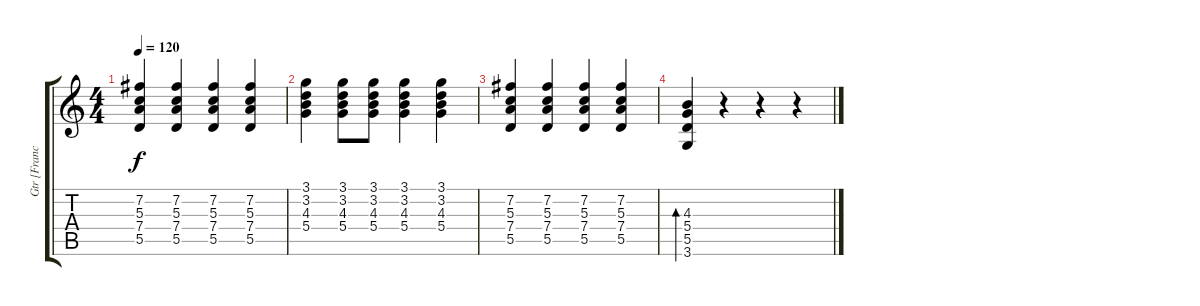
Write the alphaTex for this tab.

\track ("Gtr [Francisco Durán]" "Gtr [Franc") {instrument acousticguitarsteel}
\staff {score tabs}
\tuning (E4 B3 G3 D3 A2 E2) {hide}
\ts (4 4)
\tempo 120
\clef g2
\ks c
(7.2 5.3 7.4 5.5).4{dy f} (7.2 5.3 7.4 5.5).4 (7.2 5.3 7.4 5.5).4 (7.2 5.3 7.4 5.5).4 |
(3.1 3.2 4.3 5.4).4 (3.1 3.2 4.3 5.4).8 (3.1 3.2 4.3 5.4).8 (3.1 3.2 4.3 5.4).4 (3.1 3.2 4.3 5.4).4 |
(7.2 5.3 7.4 5.5).4 (7.2 5.3 7.4 5.5).4 (7.2 5.3 7.4 5.5).4 (7.2 5.3 7.4 5.5).4 |
(4.3 5.4 5.5 3.6).4{bd 60} r.4 r.4 r.4
